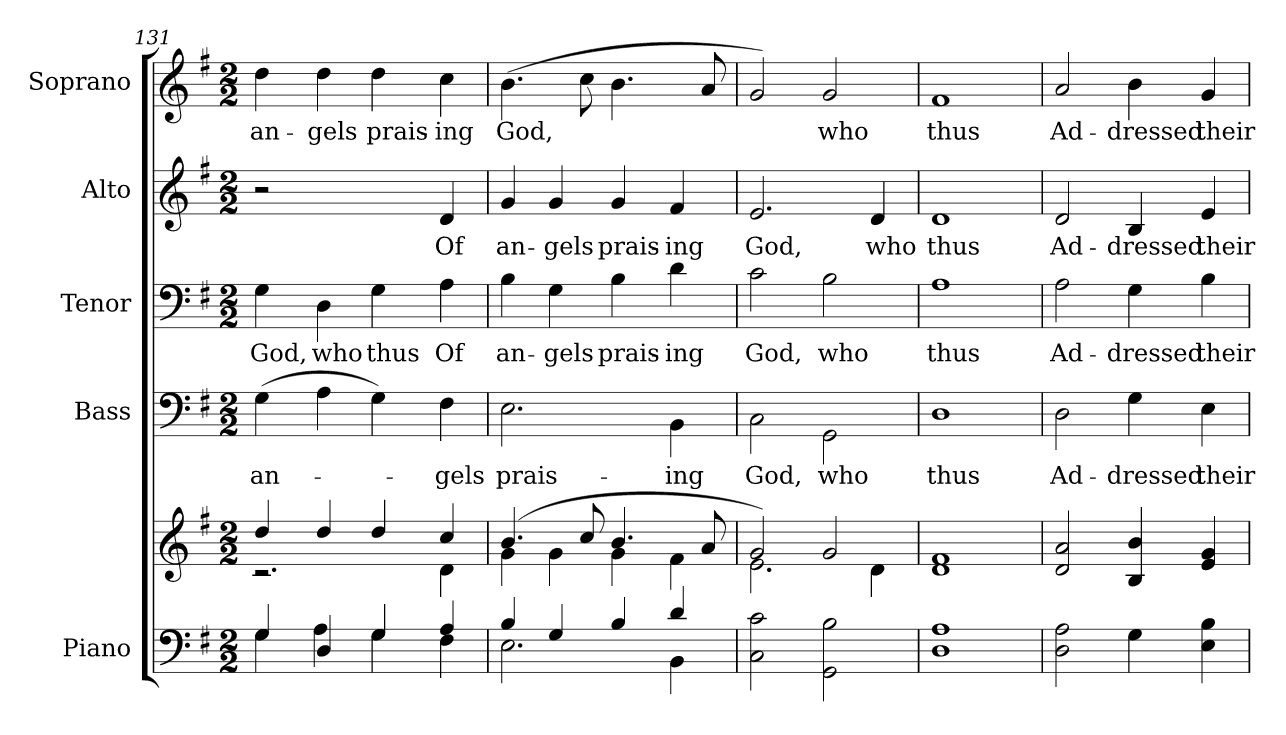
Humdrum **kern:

**kern	**kern	**kern	**text	**kern	**text	**kern	**text	**kern	**text
*part5	*part5	*part4	*part4	*part3	*part3	*part2	*part2	*part1	*part1
*staff6	*staff5	*staff4	*staff4	*staff3	*staff3	*staff2	*staff2	*staff1	*staff1
*I"Piano	*	*I"Bass	*	*I"Tenor	*	*I"Alto	*	*I"Soprano	*
*I'Pno.	*	*I'B.	*	*I'T.	*	*I'A.	*	*I'S.	*
*clefF4	*clefG2	*clefF4	*	*clefF4	*	*clefG2	*	*clefG2	*
*k[f#]	*k[f#]	*k[f#]	*	*k[f#]	*	*k[f#]	*	*k[f#]	*
*G:	*G:	*G:	*	*G:	*	*G:	*	*G:	*
*M2/2	*M2/2	*M2/2	*	*M2/2	*	*M2/2	*	*M2/2	*
=131	=131	=131	=131	=131	=131	=131	=131	=131	=131
*^	*^	*	*	*	*	*	*	*	*
!	!	!	!	!	!LO:LY:b:color=#000000	!	!	!	!	!	!
!	!	!	!	!	!	!	!LO:LY:b:color=#000000	!	!	!	!
!	!	!	!	!	!	!	!	!	!	!	!LO:LY:b:color=#000000
4Gi/	4Gi\	4ddi/	2.r	(4Gi\	an-	4Gi\	God,	2r	.	4ddi\	an-
!	!	!	!	!	!	!	!LO:LY:b:color=#000000	!	!	!	!
!	!	!	!	!	!	!	!	!	!	!	!LO:LY:b:color=#000000
4Di/	4Ai\	4ddi/	.	4Ai\	.	4Di\	who	.	.	4ddi\	-gels
!	!	!	!	!	!	!	!LO:LY:b:color=#000000	!	!	!	!
!	!	!	!	!	!	!	!	!	!	!	!LO:LY:b:color=#000000
4Gi/	4Gi\	4ddi/	.	4Gi\)	.	4Gi\	thus	4ryy	.	4ddi\	prais-
!	!	!	!	!	!LO:LY:b:color=#000000	!	!	!	!	!	!
!	!	!	!	!	!	!	!LO:LY:b:color=#000000	!	!	!	!
!	!	!	!	!	!	!	!	!	!LO:LY:b:color=#000000	!	!
!	!	!	!	!	!	!	!	!	!	!	!LO:LY:b:color=#000000
4Ai/	4F#i\	4cci/	4di\	4F#i\	-gels	4Ai\	Of	4di/	Of	4cci\	-ing
=132	=132	=132	=132	=132	=132	=132	=132	=132	=132	=132	=132
!	!	!	!	!	!LO:LY:b:color=#000000	!	!	!	!	!	!
!	!	!	!	!	!	!	!LO:LY:b:color=#000000	!	!	!	!
!	!	!	!	!	!	!	!	!	!LO:LY:b:color=#000000	!	!
!	!	!	!	!	!	!	!	!	!	!	!LO:LY:b:color=#000000
4Bi/	2.Ei\	(4.bi/	4gi\	2.Ei\	prais-	4Bi\	an-	4gi/	an-	(4.bi\	God,
!	!	!	!	!	!	!	!LO:LY:b:color=#000000	!	!	!	!
!	!	!	!	!	!	!	!	!	!LO:LY:b:color=#000000	!	!
4Gi/	.	.	4gi\	.	.	4Gi\	-gels	4gi/	-gels	.	.
.	.	8cci/	.	.	.	.	.	.	.	8cci\	.
!	!	!	!	!	!	!	!LO:LY:b:color=#000000	!	!	!	!
!	!	!	!	!	!	!	!	!	!LO:LY:b:color=#000000	!	!
4Bi/	.	4.bi/	4gi\	.	.	4Bi\	prais-	4gi/	prais-	4.bi\	.
!	!	!	!	!	!LO:LY:b:color=#000000	!	!	!	!	!	!
!	!	!	!	!	!	!	!LO:LY:b:color=#000000	!	!	!	!
!	!	!	!	!	!	!	!	!	!LO:LY:b:color=#000000	!	!
4di/	4BBi\	.	4f#i\	4BBi\	-ing	4di\	-ing	4f#i/	-ing	.	.
.	.	8ai/	.	.	.	.	.	.	.	8ai/	.
*v	*v	*	*	*	*	*	*	*	*	*	*
=133	=133	=133	=133	=133	=133	=133	=133	=133	=133	=133
!	!	!	!	!LO:LY:b:color=#000000	!	!	!	!	!	!
!	!	!	!	!	!	!LO:LY:b:color=#000000	!	!	!	!
!	!	!	!	!	!	!	!	!LO:LY:b:color=#000000	!	!
2Ci\ 2ci	2gi/)	2.ei\	2Ci\	God,	2ci\	God,	2.ei/	God,	2gi/)	.
!	!	!	!	!LO:LY:b:color=#000000	!	!	!	!	!	!
!	!	!	!	!	!	!LO:LY:b:color=#000000	!	!	!	!
!	!	!	!	!	!	!	!	!	!	!LO:LY:b:color=#000000
2GGi\ 2Bi	2gi/	.	2GGi\	who	2Bi\	who	.	.	2gi/	who
!	!	!	!	!	!	!	!	!LO:LY:b:color=#000000	!	!
.	.	4di\	.	.	.	.	4di/	who	.	.
!!LO:PB:g=z
=134	=134	=134	=134	=134	=134	=134	=134	=134	=134	=134
!	!	!	!	!LO:LY:b:color=#000000	!	!	!	!	!	!
!	!	!	!	!	!	!LO:LY:b:color=#000000	!	!	!	!
!	!	!	!	!	!	!	!	!LO:LY:b:color=#000000	!	!
!	!	!	!	!	!	!	!	!	!	!LO:LY:b:color=#000000
1Di 1Ai	1f#i	1di	1Di	thus	1Ai	thus	1di	thus	1f#i	thus
*	*v	*v	*	*	*	*	*	*	*	*
=135	=135	=135	=135	=135	=135	=135	=135	=135	=135
*	*^	*	*	*	*	*	*	*	*
!	!	!	!	!LO:LY:b:color=#000000	!	!	!	!	!	!
*	*v	*v	*	*	*	*	*	*	*	*
*	*^	*	*	*	*	*	*	*	*
!	!	!	!	!	!	!LO:LY:b:color=#000000	!	!	!	!
*	*v	*v	*	*	*	*	*	*	*	*
*	*^	*	*	*	*	*	*	*	*
!	!	!	!	!	!	!	!	!LO:LY:b:color=#000000	!	!
*	*v	*v	*	*	*	*	*	*	*	*
*	*^	*	*	*	*	*	*	*	*
!	!	!	!	!	!	!	!	!	!	!LO:LY:b:color=#000000
*	*v	*v	*	*	*	*	*	*	*	*
2Di\ 2Ai	2di/ 2ai	2Di\	Ad-	2Ai\	Ad-	2di/	Ad-	2ai/	Ad-
!	!	!	!LO:LY:b:color=#000000	!	!	!	!	!	!
!	!	!	!	!	!LO:LY:b:color=#000000	!	!	!	!
!	!	!	!	!	!	!	!LO:LY:b:color=#000000	!	!
!	!	!	!	!	!	!	!	!	!LO:LY:b:color=#000000
4Gi\	4Bi/ 4bi	4Gi\	-dressed	4Gi\	-dressed	4Bi/	-dressed	4bi\	-dressed
!	!	!	!LO:LY:b:color=#000000	!	!	!	!	!	!
!	!	!	!	!	!LO:LY:b:color=#000000	!	!	!	!
!	!	!	!	!	!	!	!LO:LY:b:color=#000000	!	!
!	!	!	!	!	!	!	!	!	!LO:LY:b:color=#000000
4Ei\ 4Bi	4ei/ 4gi	4Ei\	their	4Bi\	their	4ei/	their	4gi/	their
=	=	=	=	=	=	=	=	=	=
*-	*-	*-	*-	*-	*-	*-	*-	*-	*-
